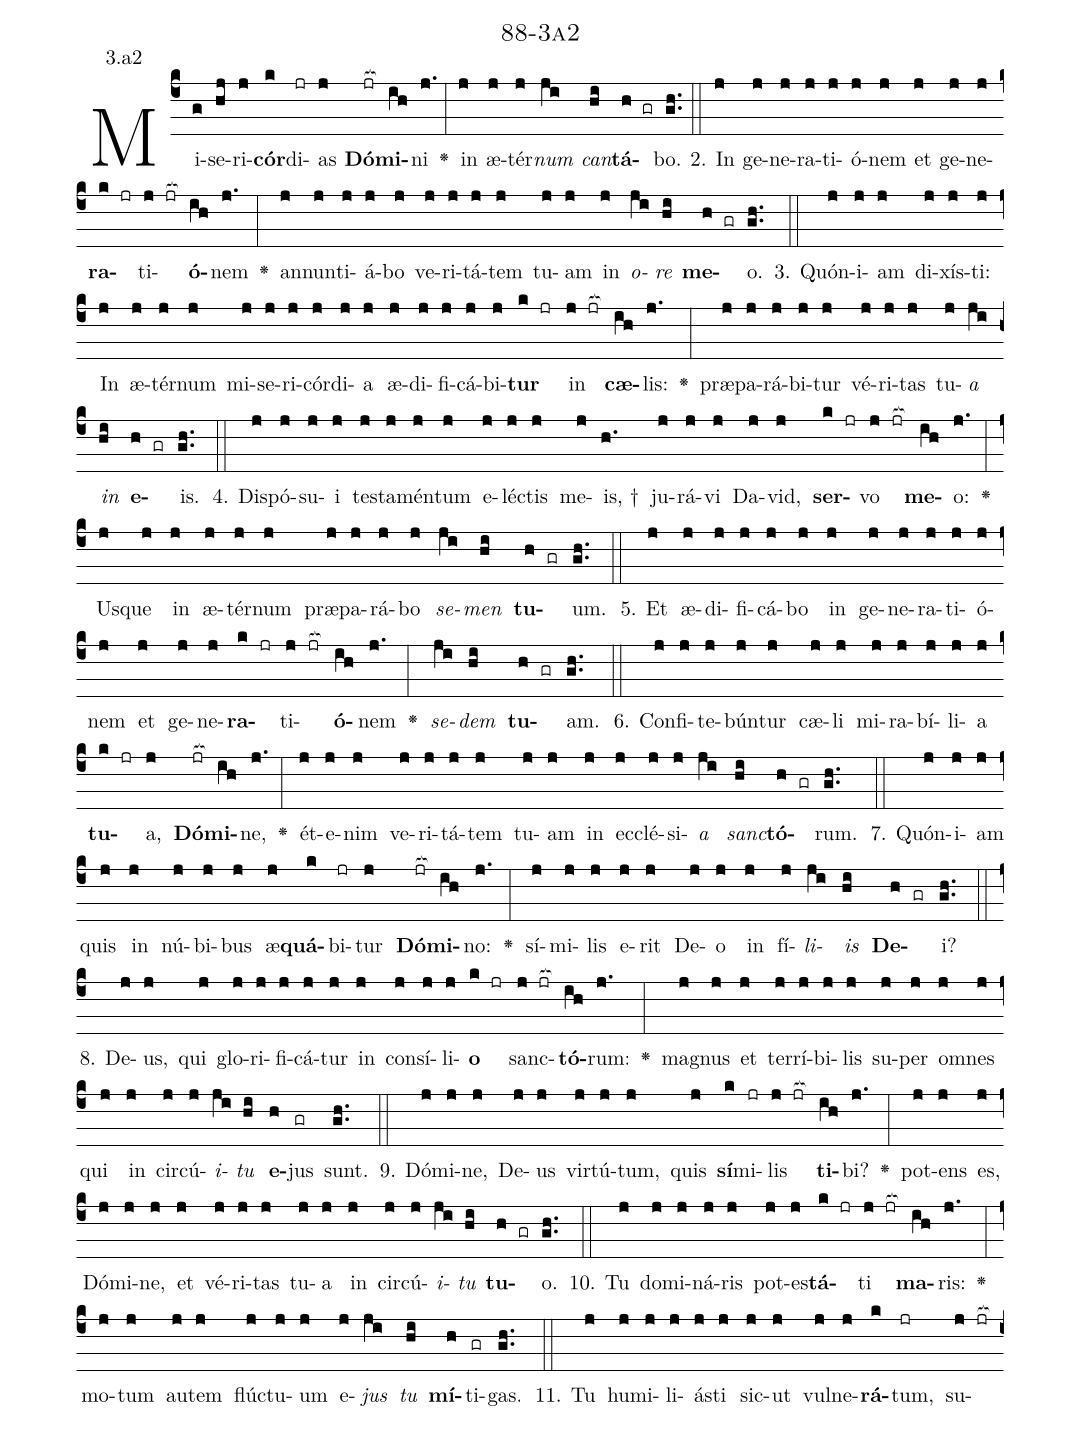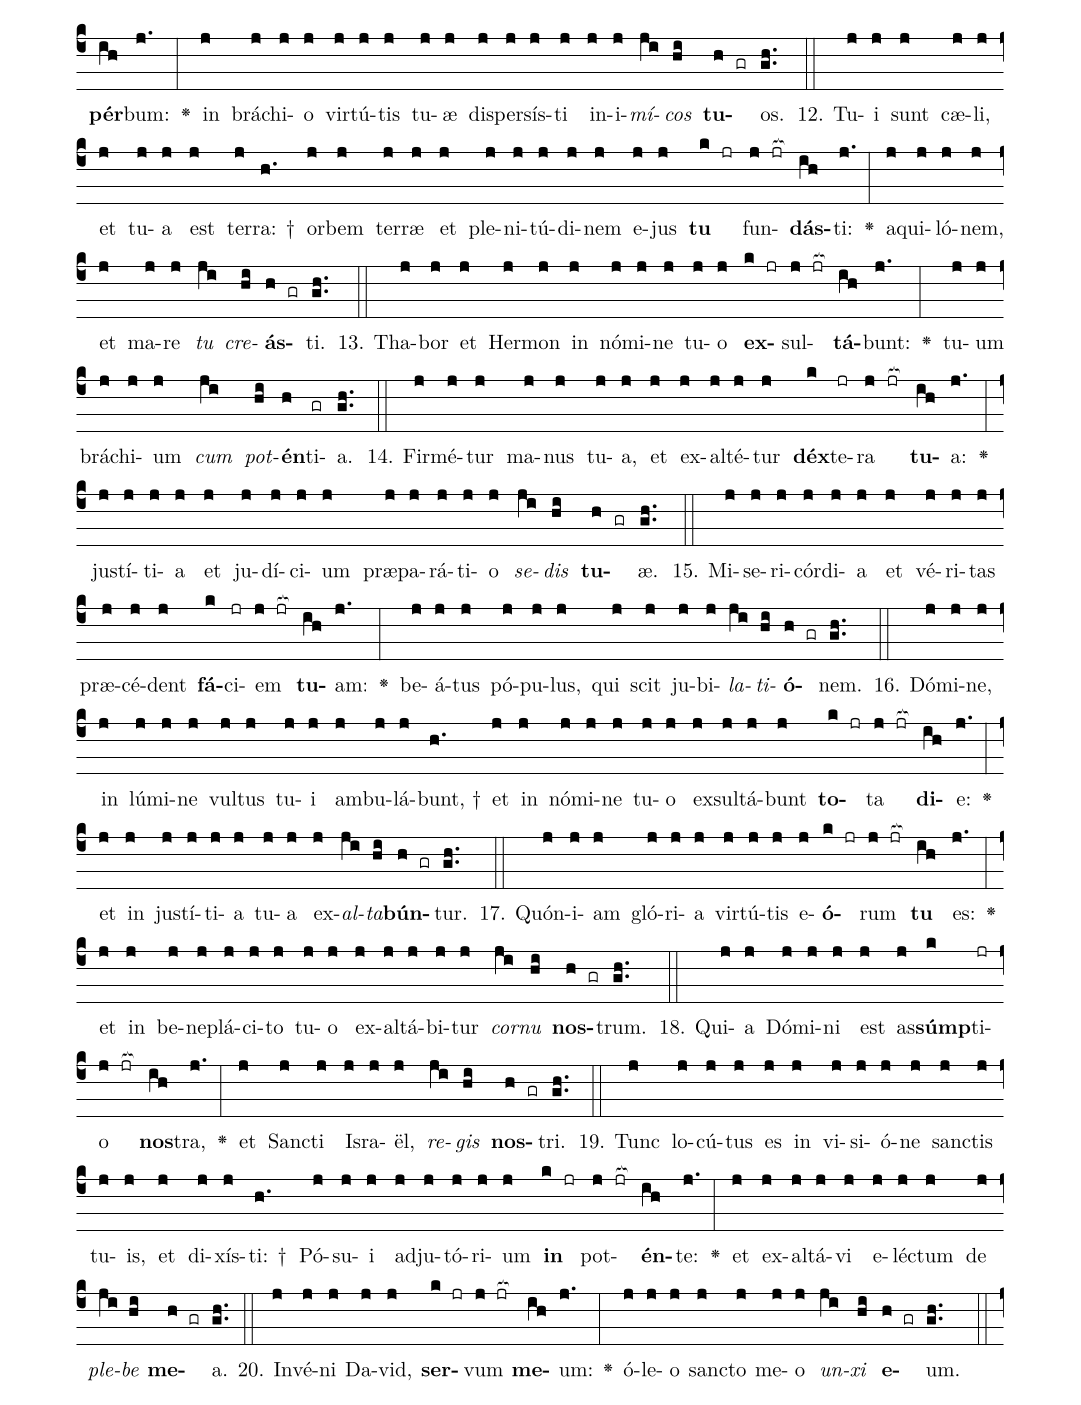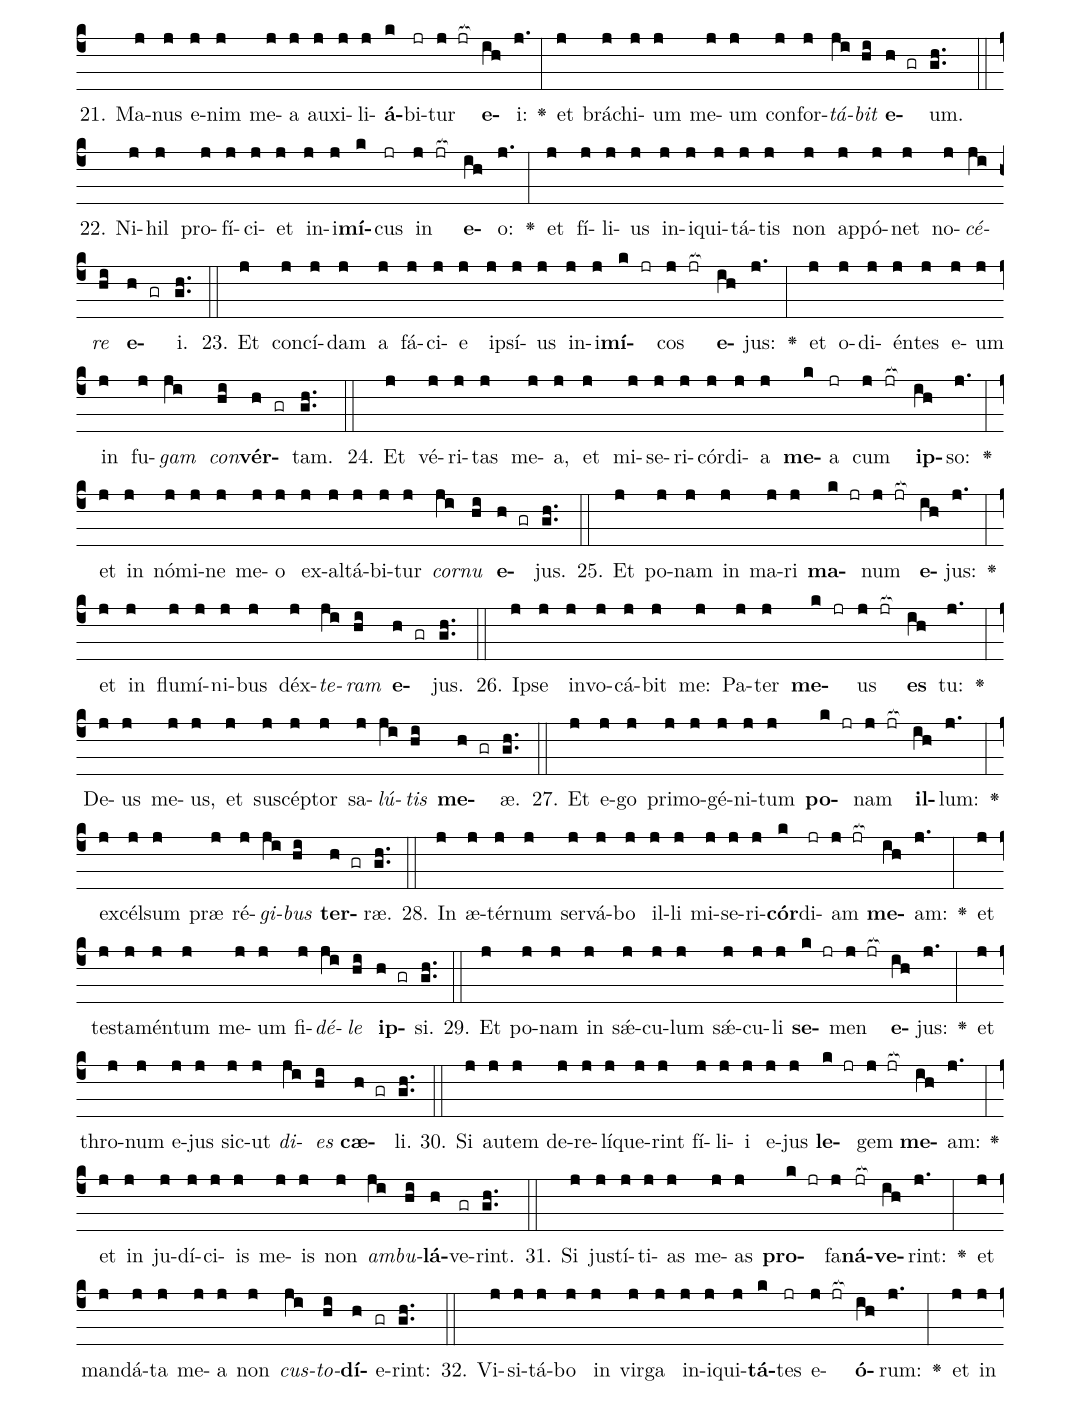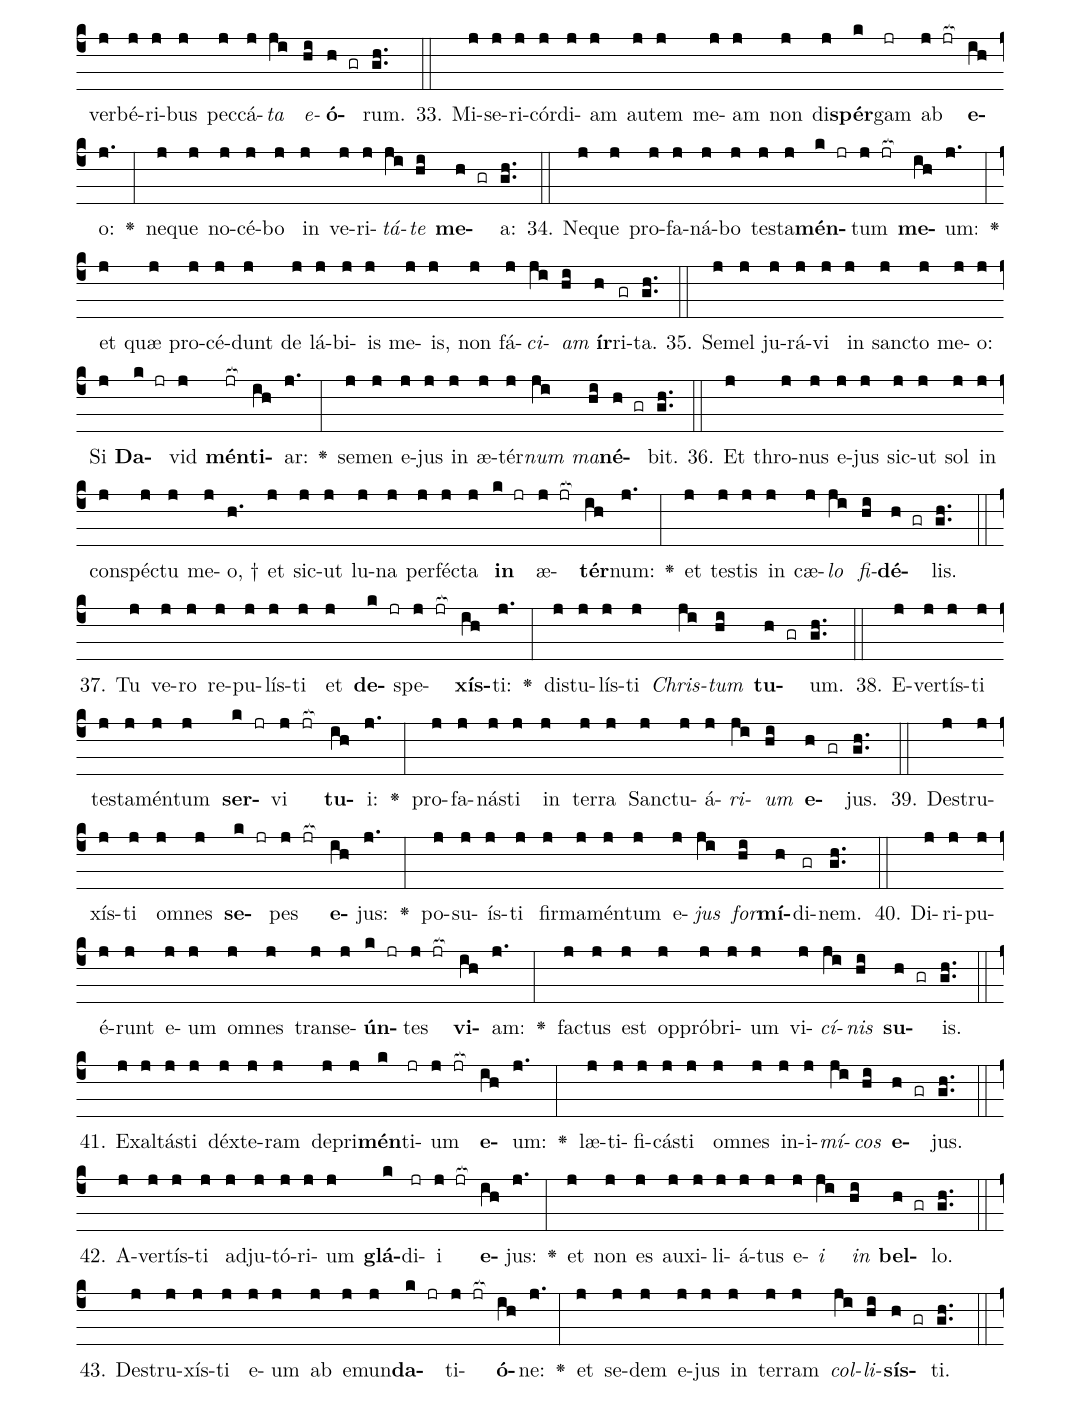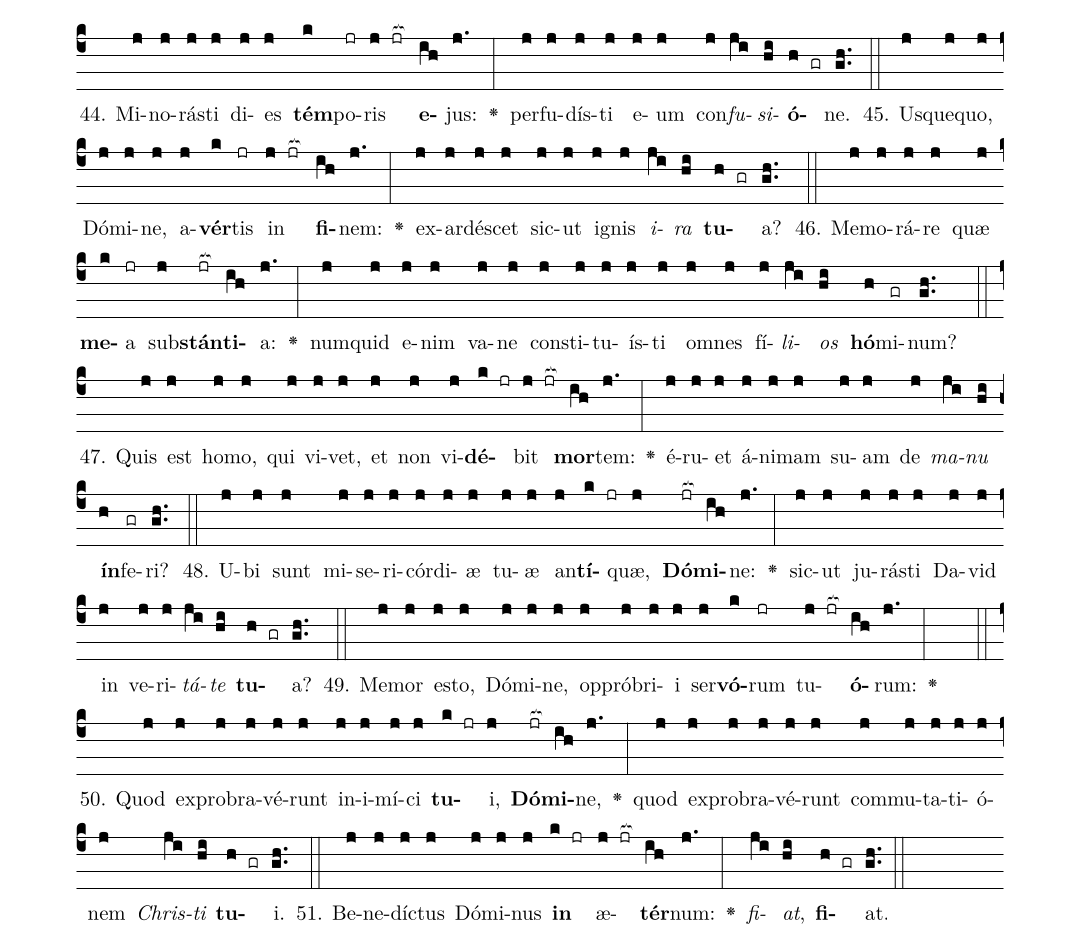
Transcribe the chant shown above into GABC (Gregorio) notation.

name: 88-3a2;
annotation: 3.a2;
%%
(c4)Mi(g)se(hj)ri(j)<b>cór</b>(k)di(jr)as(j) <b>Dó</b>(jr[ocb:1{])<b>mi</b>(ih[ocb:0}])ni(j.) <v>\greheightstar</v>(:) in(j) æ(j)tér(j)<i>num</i>(ji) <i>can</i>(hi)<b>tá</b>(h gr)bo.(gh..) (::)
2. In(j) ge(j)ne(j)ra(j)ti(j)ó(j)nem(j) et(j) ge(j)ne(j)<b>ra</b>(k jr)ti(j jr[ocb:1{])<b>ó</b>(ih[ocb:0}])nem(j.) <v>\greheightstar</v>(:) an(j)nun(j)ti(j)á(j)bo(j) ve(j)ri(j)tá(j)tem(j) tu(j)am(j) in(j) <i>o</i>(ji)<i>re</i>(hi) <b>me</b>(h gr)o.(gh..) (::)
3. Quón(j)i(j)am(j) di(j)xís(j)ti:(j) In(j) æ(j)tér(j)num(j) mi(j)se(j)ri(j)cór(j)di(j)a(j) æ(j)di(j)fi(j)cá(j)bi(j)<b>tur</b>(k jr) in(j jr[ocb:1{]) <b>cæ</b>(ih[ocb:0}])lis:(j.) <v>\greheightstar</v>(:) præ(j)pa(j)rá(j)bi(j)tur(j) vé(j)ri(j)tas(j) tu(j)<i>a</i>(ji) <i>in</i>(hi) <b>e</b>(h gr)is.(gh..) (::)
4. Dis(j)pó(j)su(j)i(j) tes(j)ta(j)mén(j)tum(j) e(j)léc(j)tis(j) me(j)is, †(h.) ju(j)rá(j)vi(j) Da(j)vid,(j) <b>ser</b>(k jr)vo(j jr[ocb:1{]) <b>me</b>(ih[ocb:0}])o:(j.) <v>\greheightstar</v>(:) Us(j)que(j) in(j) æ(j)tér(j)num(j) præ(j)pa(j)rá(j)bo(j) <i>se</i>(ji)<i>men</i>(hi) <b>tu</b>(h gr)um.(gh..) (::)
5. Et(j) æ(j)di(j)fi(j)cá(j)bo(j) in(j) ge(j)ne(j)ra(j)ti(j)ó(j)nem(j) et(j) ge(j)ne(j)<b>ra</b>(k jr)ti(j jr[ocb:1{])<b>ó</b>(ih[ocb:0}])nem(j.) <v>\greheightstar</v>(:) <i>se</i>(ji)<i>dem</i>(hi) <b>tu</b>(h gr)am.(gh..) (::)
6. Con(j)fi(j)te(j)bún(j)tur(j) cæ(j)li(j) mi(j)ra(j)bí(j)li(j)a(j) <b>tu</b>(k jr)a,(j) <b>Dó</b>(jr[ocb:1{])<b>mi</b>(ih[ocb:0}])ne,(j.) <v>\greheightstar</v>(:) ét(j)e(j)nim(j) ve(j)ri(j)tá(j)tem(j) tu(j)am(j) in(j) ec(j)clé(j)si(j)<i>a</i>(ji) <i>sanc</i>(hi)<b>tó</b>(h gr)rum.(gh..) (::)
7. Quón(j)i(j)am(j) quis(j) in(j) nú(j)bi(j)bus(j) æ(j)<b>quá</b>(k)bi(jr)tur(j) <b>Dó</b>(jr[ocb:1{])<b>mi</b>(ih[ocb:0}])no:(j.) <v>\greheightstar</v>(:) sí(j)mi(j)lis(j) e(j)rit(j) De(j)o(j) in(j) fí(j)<i>li</i>(ji)<i>is</i>(hi) <b>De</b>(h gr)i?(gh..) (::)
8. De(j)us,(j) qui(j) glo(j)ri(j)fi(j)cá(j)tur(j) in(j) con(j)sí(j)li(j)<b>o</b>(k jr) sanc(j jr[ocb:1{])<b>tó</b>(ih[ocb:0}])rum:(j.) <v>\greheightstar</v>(:) ma(j)gnus(j) et(j) ter(j)rí(j)bi(j)lis(j) su(j)per(j) om(j)nes(j) qui(j) in(j) cir(j)cú(j)<i>i</i>(ji)<i>tu</i>(hi) <b>e</b>(h)jus(gr) sunt.(gh..) (::)
9. Dó(j)mi(j)ne,(j) De(j)us(j) vir(j)tú(j)tum,(j) quis(j) <b>sí</b>(k)mi(jr)lis(j jr[ocb:1{]) <b>ti</b>(ih[ocb:0}])bi?(j.) <v>\greheightstar</v>(:) pot(j)ens(j) es,(j) Dó(j)mi(j)ne,(j) et(j) vé(j)ri(j)tas(j) tu(j)a(j) in(j) cir(j)cú(j)<i>i</i>(ji)<i>tu</i>(hi) <b>tu</b>(h gr)o.(gh..) (::)
10. Tu(j) do(j)mi(j)ná(j)ris(j) pot(j)es(j)<b>tá</b>(k jr)ti(j jr[ocb:1{]) <b>ma</b>(ih[ocb:0}])ris:(j.) <v>\greheightstar</v>(:) mo(j)tum(j) au(j)tem(j) flúc(j)tu(j)um(j) e(j)<i>jus</i>(ji) <i>tu</i>(hi) <b>mí</b>(h)ti(gr)gas.(gh..) (::)
11. Tu(j) hu(j)mi(j)li(j)ás(j)ti(j) sic(j)ut(j) vul(j)ne(j)<b>rá</b>(k)tum,(jr) su(j jr[ocb:1{])<b>pér</b>(ih[ocb:0}])bum:(j.) <v>\greheightstar</v>(:) in(j) brá(j)chi(j)o(j) vir(j)tú(j)tis(j) tu(j)æ(j) di(j)sper(j)sís(j)ti(j) in(j)i(j)<i>mí</i>(ji)<i>cos</i>(hi) <b>tu</b>(h gr)os.(gh..) (::)
12. Tu(j)i(j) sunt(j) cæ(j)li,(j) et(j) tu(j)a(j) est(j) ter(j)ra: †(h.) or(j)bem(j) ter(j)ræ(j) et(j) ple(j)ni(j)tú(j)di(j)nem(j) e(j)jus(j) <b>tu</b>(k jr) fun(j jr[ocb:1{])<b>dás</b>(ih[ocb:0}])ti:(j.) <v>\greheightstar</v>(:) a(j)qui(j)ló(j)nem,(j) et(j) ma(j)re(j) <i>tu</i>(ji) <i>cre</i>(hi)<b>ás</b>(h gr)ti.(gh..) (::)
13. Tha(j)bor(j) et(j) Her(j)mon(j) in(j) nó(j)mi(j)ne(j) tu(j)o(j) <b>ex</b>(k jr)sul(j jr[ocb:1{])<b>tá</b>(ih[ocb:0}])bunt:(j.) <v>\greheightstar</v>(:) tu(j)um(j) brá(j)chi(j)um(j) <i>cum</i>(ji) <i>pot</i>(hi)<b>én</b>(h)ti(gr)a.(gh..) (::)
14. Fir(j)mé(j)tur(j) ma(j)nus(j) tu(j)a,(j) et(j) ex(j)al(j)té(j)tur(j) <b>déx</b>(k)te(jr)ra(j jr[ocb:1{]) <b>tu</b>(ih[ocb:0}])a:(j.) <v>\greheightstar</v>(:) jus(j)tí(j)ti(j)a(j) et(j) ju(j)dí(j)ci(j)um(j) præ(j)pa(j)rá(j)ti(j)o(j) <i>se</i>(ji)<i>dis</i>(hi) <b>tu</b>(h gr)æ.(gh..) (::)
15. Mi(j)se(j)ri(j)cór(j)di(j)a(j) et(j) vé(j)ri(j)tas(j) præ(j)cé(j)dent(j) <b>fá</b>(k)ci(jr)em(j jr[ocb:1{]) <b>tu</b>(ih[ocb:0}])am:(j.) <v>\greheightstar</v>(:) be(j)á(j)tus(j) pó(j)pu(j)lus,(j) qui(j) scit(j) ju(j)bi(j)<i>la</i>(ji)<i>ti</i>(hi)<b>ó</b>(h gr)nem.(gh..) (::)
16. Dó(j)mi(j)ne,(j) in(j) lú(j)mi(j)ne(j) vul(j)tus(j) tu(j)i(j) am(j)bu(j)lá(j)bunt, †(h.) et(j) in(j) nó(j)mi(j)ne(j) tu(j)o(j) ex(j)sul(j)tá(j)bunt(j) <b>to</b>(k jr)ta(j jr[ocb:1{]) <b>di</b>(ih[ocb:0}])e:(j.) <v>\greheightstar</v>(:) et(j) in(j) jus(j)tí(j)ti(j)a(j) tu(j)a(j) ex(j)<i>al</i>(ji)<i>ta</i>(hi)<b>bún</b>(h gr)tur.(gh..) (::)
17. Quón(j)i(j)am(j) gló(j)ri(j)a(j) vir(j)tú(j)tis(j) e(j)<b>ó</b>(k jr)rum(j jr[ocb:1{]) <b>tu</b>(ih[ocb:0}]) es:(j.) <v>\greheightstar</v>(:) et(j) in(j) be(j)ne(j)plá(j)ci(j)to(j) tu(j)o(j) ex(j)al(j)tá(j)bi(j)tur(j) <i>cor</i>(ji)<i>nu</i>(hi) <b>nos</b>(h gr)trum.(gh..) (::)
18. Qui(j)a(j) Dó(j)mi(j)ni(j) est(j) as(j)<b>súmp</b>(k)ti(jr)o(j jr[ocb:1{]) <b>nos</b>(ih[ocb:0}])tra,(j.) <v>\greheightstar</v>(:) et(j) Sanc(j)ti(j) Is(j)ra(j)ël,(j) <i>re</i>(ji)<i>gis</i>(hi) <b>nos</b>(h gr)tri.(gh..) (::)
19. Tunc(j) lo(j)cú(j)tus(j) es(j) in(j) vi(j)si(j)ó(j)ne(j) sanc(j)tis(j) tu(j)is,(j) et(j) di(j)xís(j)ti: †(h.) Pó(j)su(j)i(j) ad(j)ju(j)tó(j)ri(j)um(j) <b>in</b>(k jr) pot(j jr[ocb:1{])<b>én</b>(ih[ocb:0}])te:(j.) <v>\greheightstar</v>(:) et(j) ex(j)al(j)tá(j)vi(j) e(j)léc(j)tum(j) de(j) <i>ple</i>(ji)<i>be</i>(hi) <b>me</b>(h gr)a.(gh..) (::)
20. In(j)vé(j)ni(j) Da(j)vid,(j) <b>ser</b>(k jr)vum(j jr[ocb:1{]) <b>me</b>(ih[ocb:0}])um:(j.) <v>\greheightstar</v>(:) ó(j)le(j)o(j) sanc(j)to(j) me(j)o(j) <i>un</i>(ji)<i>xi</i>(hi) <b>e</b>(h gr)um.(gh..) (::)
21. Ma(j)nus(j) e(j)nim(j) me(j)a(j) au(j)xi(j)li(j)<b>á</b>(k)bi(jr)tur(j jr[ocb:1{]) <b>e</b>(ih[ocb:0}])i:(j.) <v>\greheightstar</v>(:) et(j) brá(j)chi(j)um(j) me(j)um(j) con(j)for(j)<i>tá</i>(ji)<i>bit</i>(hi) <b>e</b>(h gr)um.(gh..) (::)
22. Ni(j)hil(j) pro(j)fí(j)ci(j)et(j) in(j)i(j)<b>mí</b>(k)cus(jr) in(j jr[ocb:1{]) <b>e</b>(ih[ocb:0}])o:(j.) <v>\greheightstar</v>(:) et(j) fí(j)li(j)us(j) in(j)i(j)qui(j)tá(j)tis(j) non(j) ap(j)pó(j)net(j) no(j)<i>cé</i>(ji)<i>re</i>(hi) <b>e</b>(h gr)i.(gh..) (::)
23. Et(j) con(j)cí(j)dam(j) a(j) fá(j)ci(j)e(j) ip(j)sí(j)us(j) in(j)i(j)<b>mí</b>(k jr)cos(j jr[ocb:1{]) <b>e</b>(ih[ocb:0}])jus:(j.) <v>\greheightstar</v>(:) et(j) o(j)di(j)én(j)tes(j) e(j)um(j) in(j) fu(j)<i>gam</i>(ji) <i>con</i>(hi)<b>vér</b>(h gr)tam.(gh..) (::)
24. Et(j) vé(j)ri(j)tas(j) me(j)a,(j) et(j) mi(j)se(j)ri(j)cór(j)di(j)a(j) <b>me</b>(k)a(jr) cum(j jr[ocb:1{]) <b>ip</b>(ih[ocb:0}])so:(j.) <v>\greheightstar</v>(:) et(j) in(j) nó(j)mi(j)ne(j) me(j)o(j) ex(j)al(j)tá(j)bi(j)tur(j) <i>cor</i>(ji)<i>nu</i>(hi) <b>e</b>(h gr)jus.(gh..) (::)
25. Et(j) po(j)nam(j) in(j) ma(j)ri(j) <b>ma</b>(k jr)num(j jr[ocb:1{]) <b>e</b>(ih[ocb:0}])jus:(j.) <v>\greheightstar</v>(:) et(j) in(j) flu(j)mí(j)ni(j)bus(j) déx(j)<i>te</i>(ji)<i>ram</i>(hi) <b>e</b>(h gr)jus.(gh..) (::)
26. Ip(j)se(j) in(j)vo(j)cá(j)bit(j) me:(j) Pa(j)ter(j) <b>me</b>(k jr)us(j jr[ocb:1{]) <b>es</b>(ih[ocb:0}]) tu:(j.) <v>\greheightstar</v>(:) De(j)us(j) me(j)us,(j) et(j) su(j)scép(j)tor(j) sa(j)<i>lú</i>(ji)<i>tis</i>(hi) <b>me</b>(h gr)æ.(gh..) (::)
27. Et(j) e(j)go(j) pri(j)mo(j)gé(j)ni(j)tum(j) <b>po</b>(k jr)nam(j jr[ocb:1{]) <b>il</b>(ih[ocb:0}])lum:(j.) <v>\greheightstar</v>(:) ex(j)cél(j)sum(j) præ(j) ré(j)<i>gi</i>(ji)<i>bus</i>(hi) <b>ter</b>(h gr)ræ.(gh..) (::)
28. In(j) æ(j)tér(j)num(j) ser(j)vá(j)bo(j) il(j)li(j) mi(j)se(j)ri(j)<b>cór</b>(k)di(jr)am(j jr[ocb:1{]) <b>me</b>(ih[ocb:0}])am:(j.) <v>\greheightstar</v>(:) et(j) tes(j)ta(j)mén(j)tum(j) me(j)um(j) fi(j)<i>dé</i>(ji)<i>le</i>(hi) <b>ip</b>(h gr)si.(gh..) (::)
29. Et(j) po(j)nam(j) in(j) sǽ(j)cu(j)lum(j) sǽ(j)cu(j)li(j) <b>se</b>(k jr)men(j jr[ocb:1{]) <b>e</b>(ih[ocb:0}])jus:(j.) <v>\greheightstar</v>(:) et(j) thro(j)num(j) e(j)jus(j) sic(j)ut(j) <i>di</i>(ji)<i>es</i>(hi) <b>cæ</b>(h gr)li.(gh..) (::)
30. Si(j) au(j)tem(j) de(j)re(j)lí(j)que(j)rint(j) fí(j)li(j)i(j) e(j)jus(j) <b>le</b>(k jr)gem(j jr[ocb:1{]) <b>me</b>(ih[ocb:0}])am:(j.) <v>\greheightstar</v>(:) et(j) in(j) ju(j)dí(j)ci(j)is(j) me(j)is(j) non(j) <i>am</i>(ji)<i>bu</i>(hi)<b>lá</b>(h)ve(gr)rint.(gh..) (::)
31. Si(j) jus(j)tí(j)ti(j)as(j) me(j)as(j) <b>pro</b>(k jr)fa(j)<b>ná</b>(jr[ocb:1{])<b>ve</b>(ih[ocb:0}])rint:(j.) <v>\greheightstar</v>(:) et(j) man(j)dá(j)ta(j) me(j)a(j) non(j) <i>cus</i>(ji)<i>to</i>(hi)<b>dí</b>(h)e(gr)rint:(gh..) (::)
32. Vi(j)si(j)tá(j)bo(j) in(j) vir(j)ga(j) in(j)i(j)qui(j)<b>tá</b>(k)tes(jr) e(j jr[ocb:1{])<b>ó</b>(ih[ocb:0}])rum:(j.) <v>\greheightstar</v>(:) et(j) in(j) ver(j)bé(j)ri(j)bus(j) pec(j)cá(j)<i>ta</i>(ji) <i>e</i>(hi)<b>ó</b>(h gr)rum.(gh..) (::)
33. Mi(j)se(j)ri(j)cór(j)di(j)am(j) au(j)tem(j) me(j)am(j) non(j) di(j)<b>spér</b>(k)gam(jr) ab(j jr[ocb:1{]) <b>e</b>(ih[ocb:0}])o:(j.) <v>\greheightstar</v>(:) ne(j)que(j) no(j)cé(j)bo(j) in(j) ve(j)ri(j)<i>tá</i>(ji)<i>te</i>(hi) <b>me</b>(h gr)a:(gh..) (::)
34. Ne(j)que(j) pro(j)fa(j)ná(j)bo(j) tes(j)ta(j)<b>mén</b>(k jr)tum(j jr[ocb:1{]) <b>me</b>(ih[ocb:0}])um:(j.) <v>\greheightstar</v>(:) et(j) quæ(j) pro(j)cé(j)dunt(j) de(j) lá(j)bi(j)is(j) me(j)is,(j) non(j) fá(j)<i>ci</i>(ji)<i>am</i>(hi) <b>ír</b>(h)ri(gr)ta.(gh..) (::)
35. Se(j)mel(j) ju(j)rá(j)vi(j) in(j) sanc(j)to(j) me(j)o:(j) Si(j) <b>Da</b>(k jr)vid(j) <b>mén</b>(jr[ocb:1{])<b>ti</b>(ih[ocb:0}])ar:(j.) <v>\greheightstar</v>(:) se(j)men(j) e(j)jus(j) in(j) æ(j)tér(j)<i>num</i>(ji) <i>ma</i>(hi)<b>né</b>(h gr)bit.(gh..) (::)
36. Et(j) thro(j)nus(j) e(j)jus(j) sic(j)ut(j) sol(j) in(j) con(j)spéc(j)tu(j) me(j)o, †(h.) et(j) sic(j)ut(j) lu(j)na(j) per(j)féc(j)ta(j) <b>in</b>(k jr) æ(j jr[ocb:1{])<b>tér</b>(ih[ocb:0}])num:(j.) <v>\greheightstar</v>(:) et(j) tes(j)tis(j) in(j) cæ(j)<i>lo</i>(ji) <i>fi</i>(hi)<b>dé</b>(h gr)lis.(gh..) (::)
37. Tu(j) ve(j)ro(j) re(j)pu(j)lís(j)ti(j) et(j) <b>de</b>(k jr)spe(j jr[ocb:1{])<b>xís</b>(ih[ocb:0}])ti:(j.) <v>\greheightstar</v>(:) dis(j)tu(j)lís(j)ti(j) <i>Chris</i>(ji)<i>tum</i>(hi) <b>tu</b>(h gr)um.(gh..) (::)
38. E(j)ver(j)tís(j)ti(j) tes(j)ta(j)mén(j)tum(j) <b>ser</b>(k jr)vi(j jr[ocb:1{]) <b>tu</b>(ih[ocb:0}])i:(j.) <v>\greheightstar</v>(:) pro(j)fa(j)nás(j)ti(j) in(j) ter(j)ra(j) Sanc(j)tu(j)á(j)<i>ri</i>(ji)<i>um</i>(hi) <b>e</b>(h gr)jus.(gh..) (::)
39. De(j)stru(j)xís(j)ti(j) om(j)nes(j) <b>se</b>(k jr)pes(j jr[ocb:1{]) <b>e</b>(ih[ocb:0}])jus:(j.) <v>\greheightstar</v>(:) po(j)su(j)ís(j)ti(j) fir(j)ma(j)mén(j)tum(j) e(j)<i>jus</i>(ji) <i>for</i>(hi)<b>mí</b>(h)di(gr)nem.(gh..) (::)
40. Di(j)ri(j)pu(j)é(j)runt(j) e(j)um(j) om(j)nes(j) trans(j)e(j)<b>ún</b>(k jr)tes(j jr[ocb:1{]) <b>vi</b>(ih[ocb:0}])am:(j.) <v>\greheightstar</v>(:) fac(j)tus(j) est(j) op(j)pró(j)bri(j)um(j) vi(j)<i>cí</i>(ji)<i>nis</i>(hi) <b>su</b>(h gr)is.(gh..) (::)
41. Ex(j)al(j)tás(j)ti(j) déx(j)te(j)ram(j) de(j)pri(j)<b>mén</b>(k)ti(jr)um(j jr[ocb:1{]) <b>e</b>(ih[ocb:0}])um:(j.) <v>\greheightstar</v>(:) læ(j)ti(j)fi(j)cás(j)ti(j) om(j)nes(j) in(j)i(j)<i>mí</i>(ji)<i>cos</i>(hi) <b>e</b>(h gr)jus.(gh..) (::)
42. A(j)ver(j)tís(j)ti(j) ad(j)ju(j)tó(j)ri(j)um(j) <b>glá</b>(k)di(jr)i(j jr[ocb:1{]) <b>e</b>(ih[ocb:0}])jus:(j.) <v>\greheightstar</v>(:) et(j) non(j) es(j) au(j)xi(j)li(j)á(j)tus(j) e(j)<i>i</i>(ji) <i>in</i>(hi) <b>bel</b>(h gr)lo.(gh..) (::)
43. De(j)stru(j)xís(j)ti(j) e(j)um(j) ab(j) e(j)mun(j)<b>da</b>(k jr)ti(j jr[ocb:1{])<b>ó</b>(ih[ocb:0}])ne:(j.) <v>\greheightstar</v>(:) et(j) se(j)dem(j) e(j)jus(j) in(j) ter(j)ram(j) <i>col</i>(ji)<i>li</i>(hi)<b>sís</b>(h gr)ti.(gh..) (::)
44. Mi(j)no(j)rás(j)ti(j) di(j)es(j) <b>tém</b>(k)po(jr)ris(j jr[ocb:1{]) <b>e</b>(ih[ocb:0}])jus:(j.) <v>\greheightstar</v>(:) per(j)fu(j)dís(j)ti(j) e(j)um(j) con(j)<i>fu</i>(ji)<i>si</i>(hi)<b>ó</b>(h gr)ne.(gh..) (::)
45. Us(j)que(j)quo,(j) Dó(j)mi(j)ne,(j) a(j)<b>vér</b>(k)tis(jr) in(j jr[ocb:1{]) <b>fi</b>(ih[ocb:0}])nem:(j.) <v>\greheightstar</v>(:) ex(j)ar(j)dé(j)scet(j) sic(j)ut(j) i(j)gnis(j) <i>i</i>(ji)<i>ra</i>(hi) <b>tu</b>(h gr)a?(gh..) (::)
46. Me(j)mo(j)rá(j)re(j) quæ(j) <b>me</b>(k)a(jr) sub(j)<b>stán</b>(jr[ocb:1{])<b>ti</b>(ih[ocb:0}])a:(j.) <v>\greheightstar</v>(:) num(j)quid(j) e(j)nim(j) va(j)ne(j) con(j)sti(j)tu(j)ís(j)ti(j) om(j)nes(j) fí(j)<i>li</i>(ji)<i>os</i>(hi) <b>hó</b>(h)mi(gr)num?(gh..) (::)
47. Quis(j) est(j) ho(j)mo,(j) qui(j) vi(j)vet,(j) et(j) non(j) vi(j)<b>dé</b>(k jr)bit(j jr[ocb:1{]) <b>mor</b>(ih[ocb:0}])tem:(j.) <v>\greheightstar</v>(:) é(j)ru(j)et(j) á(j)ni(j)mam(j) su(j)am(j) de(j) <i>ma</i>(ji)<i>nu</i>(hi) <b>ín</b>(h)fe(gr)ri?(gh..) (::)
48. U(j)bi(j) sunt(j) mi(j)se(j)ri(j)cór(j)di(j)æ(j) tu(j)æ(j) an(j)<b>tí</b>(k jr)quæ,(j) <b>Dó</b>(jr[ocb:1{])<b>mi</b>(ih[ocb:0}])ne:(j.) <v>\greheightstar</v>(:) sic(j)ut(j) ju(j)rás(j)ti(j) Da(j)vid(j) in(j) ve(j)ri(j)<i>tá</i>(ji)<i>te</i>(hi) <b>tu</b>(h gr)a?(gh..) (::)
49. Me(j)mor(j) es(j)to,(j) Dó(j)mi(j)ne,(j) op(j)pró(j)bri(j)i(j) ser(j)<b>vó</b>(k)rum(jr) tu(j jr[ocb:1{])<b>ó</b>(ih[ocb:0}])rum:(j.) <v>\greheightstar</v>(:)  (::)
50. Quod(j) ex(j)pro(j)bra(j)vé(j)runt(j) in(j)i(j)mí(j)ci(j) <b>tu</b>(k jr)i,(j) <b>Dó</b>(jr[ocb:1{])<b>mi</b>(ih[ocb:0}])ne,(j.) <v>\greheightstar</v>(:) quod(j) ex(j)pro(j)bra(j)vé(j)runt(j) com(j)mu(j)ta(j)ti(j)ó(j)nem(j) <i>Chris</i>(ji)<i>ti</i>(hi) <b>tu</b>(h gr)i.(gh..) (::)
51. Be(j)ne(j)díc(j)tus(j) Dó(j)mi(j)nus(j) <b>in</b>(k jr) æ(j jr[ocb:1{])<b>tér</b>(ih[ocb:0}])num:(j.) <v>\greheightstar</v>(:) <i>fi</i>(ji)<i>at</i>,(hi) <b>fi</b>(h gr)at.(gh..) (::)
